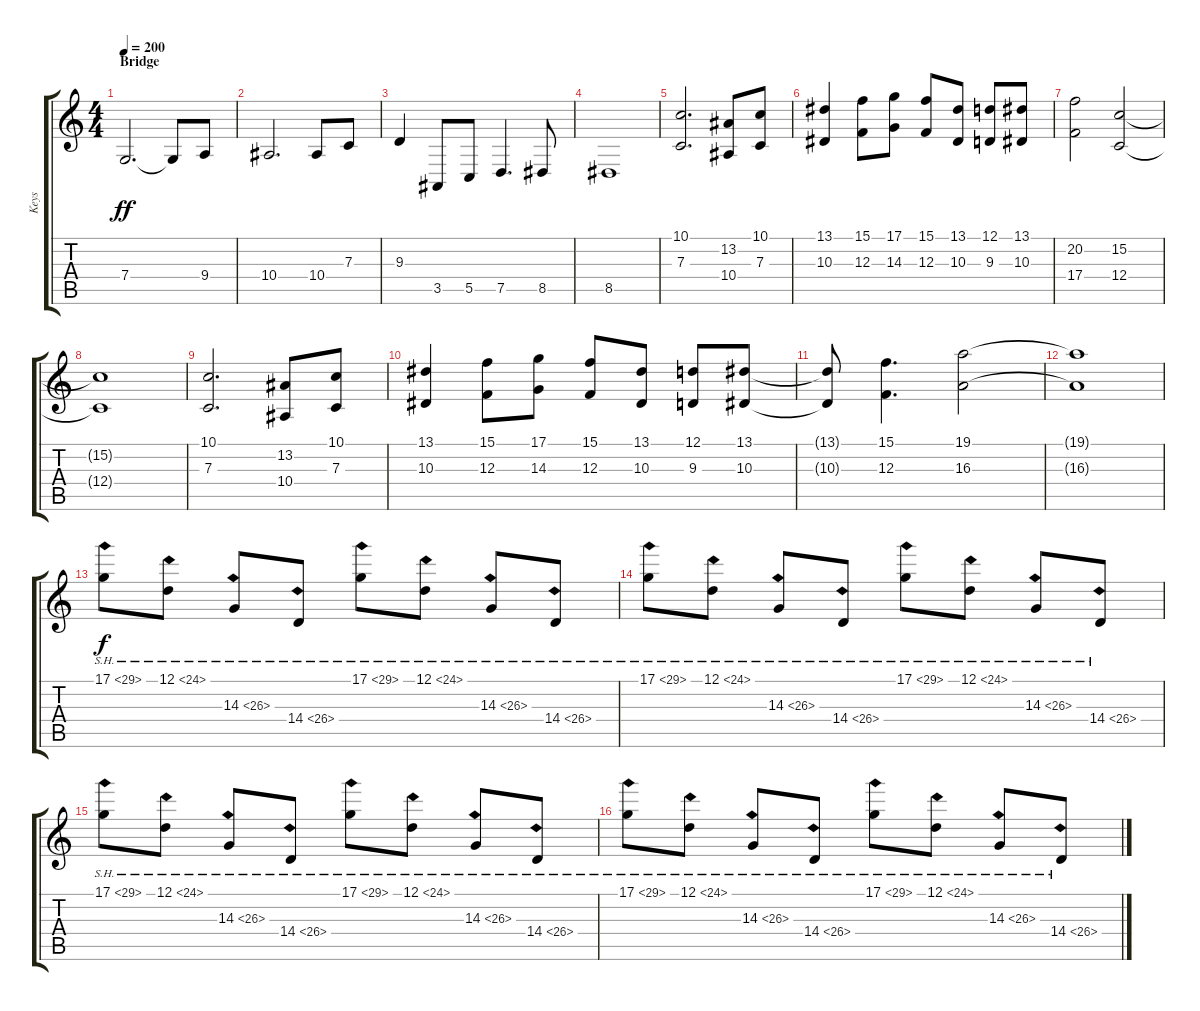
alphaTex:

\track ("Keys" "Keys") {instrument pad1newage}
\staff {score tabs}
\tuning (D4 A3 F3 C3 G2 D2) {hide}
\ts (4 4)
\section ("" "Bridge")
\tempo 200
\clef g2
\ks c
7.4.2{d dy ff} 7.4{t}.8 9.4.8 |
10.4.2{d} 10.4.8 7.3.8 |
9.3.4 3.5.8 5.5.8 7.5.4{d} 8.5.8 |
8.5.1 |
(10.1 7.3).2{d} (13.2 10.4).8 (10.1 7.3).8 |
(13.1 10.3).4 (15.1 12.3).8 (17.1 14.3).8 (15.1 12.3).8 (13.1 10.3).8 (12.1 9.3).8 (13.1 10.3).8 |
(20.2 17.4).2 (15.2 12.4).2 |
(15.2{t} 12.4{t}).1 |
(10.1 7.3).2{d} (13.2 10.4).8 (10.1 7.3).8 |
(13.1 10.3).4 (15.1 12.3).8 (17.1 14.3).8 (15.1 12.3).8 (13.1 10.3).8 (12.1 9.3).8 (13.1 10.3).8 |
(13.1{t} 10.3{t}).8 (15.1 12.3).4{d} (19.1 16.3).2 |
(19.1{t} 16.3{t}).1 |
17.1{sh 12}.8{dy f volume 15 balance 8 instrument pad1newage} 12.1{sh 12}.8 14.3{sh 12}.8 14.4{sh 12}.8 17.1{sh 12}.8{volume 15 balance 8 instrument pad1newage} 12.1{sh 12}.8 14.3{sh 12}.8 14.4{sh 12}.8 |
17.1{sh 12}.8{volume 15 balance 8 instrument pad1newage} 12.1{sh 12}.8 14.3{sh 12}.8 14.4{sh 12}.8 17.1{sh 12}.8{volume 15 balance 8 instrument pad1newage} 12.1{sh 12}.8 14.3{sh 12}.8 14.4{sh 12}.8 |
17.1{sh 12}.8{volume 15 balance 8 instrument pad1newage} 12.1{sh 12}.8 14.3{sh 12}.8 14.4{sh 12}.8 17.1{sh 12}.8{volume 15 balance 8 instrument pad1newage} 12.1{sh 12}.8 14.3{sh 12}.8 14.4{sh 12}.8 |
17.1{sh 12}.8{volume 15 balance 8 instrument pad1newage} 12.1{sh 12}.8 14.3{sh 12}.8 14.4{sh 12}.8 17.1{sh 12}.8{volume 15 balance 8 instrument pad1newage} 12.1{sh 12}.8 14.3{sh 12}.8 14.4{sh 12}.8
